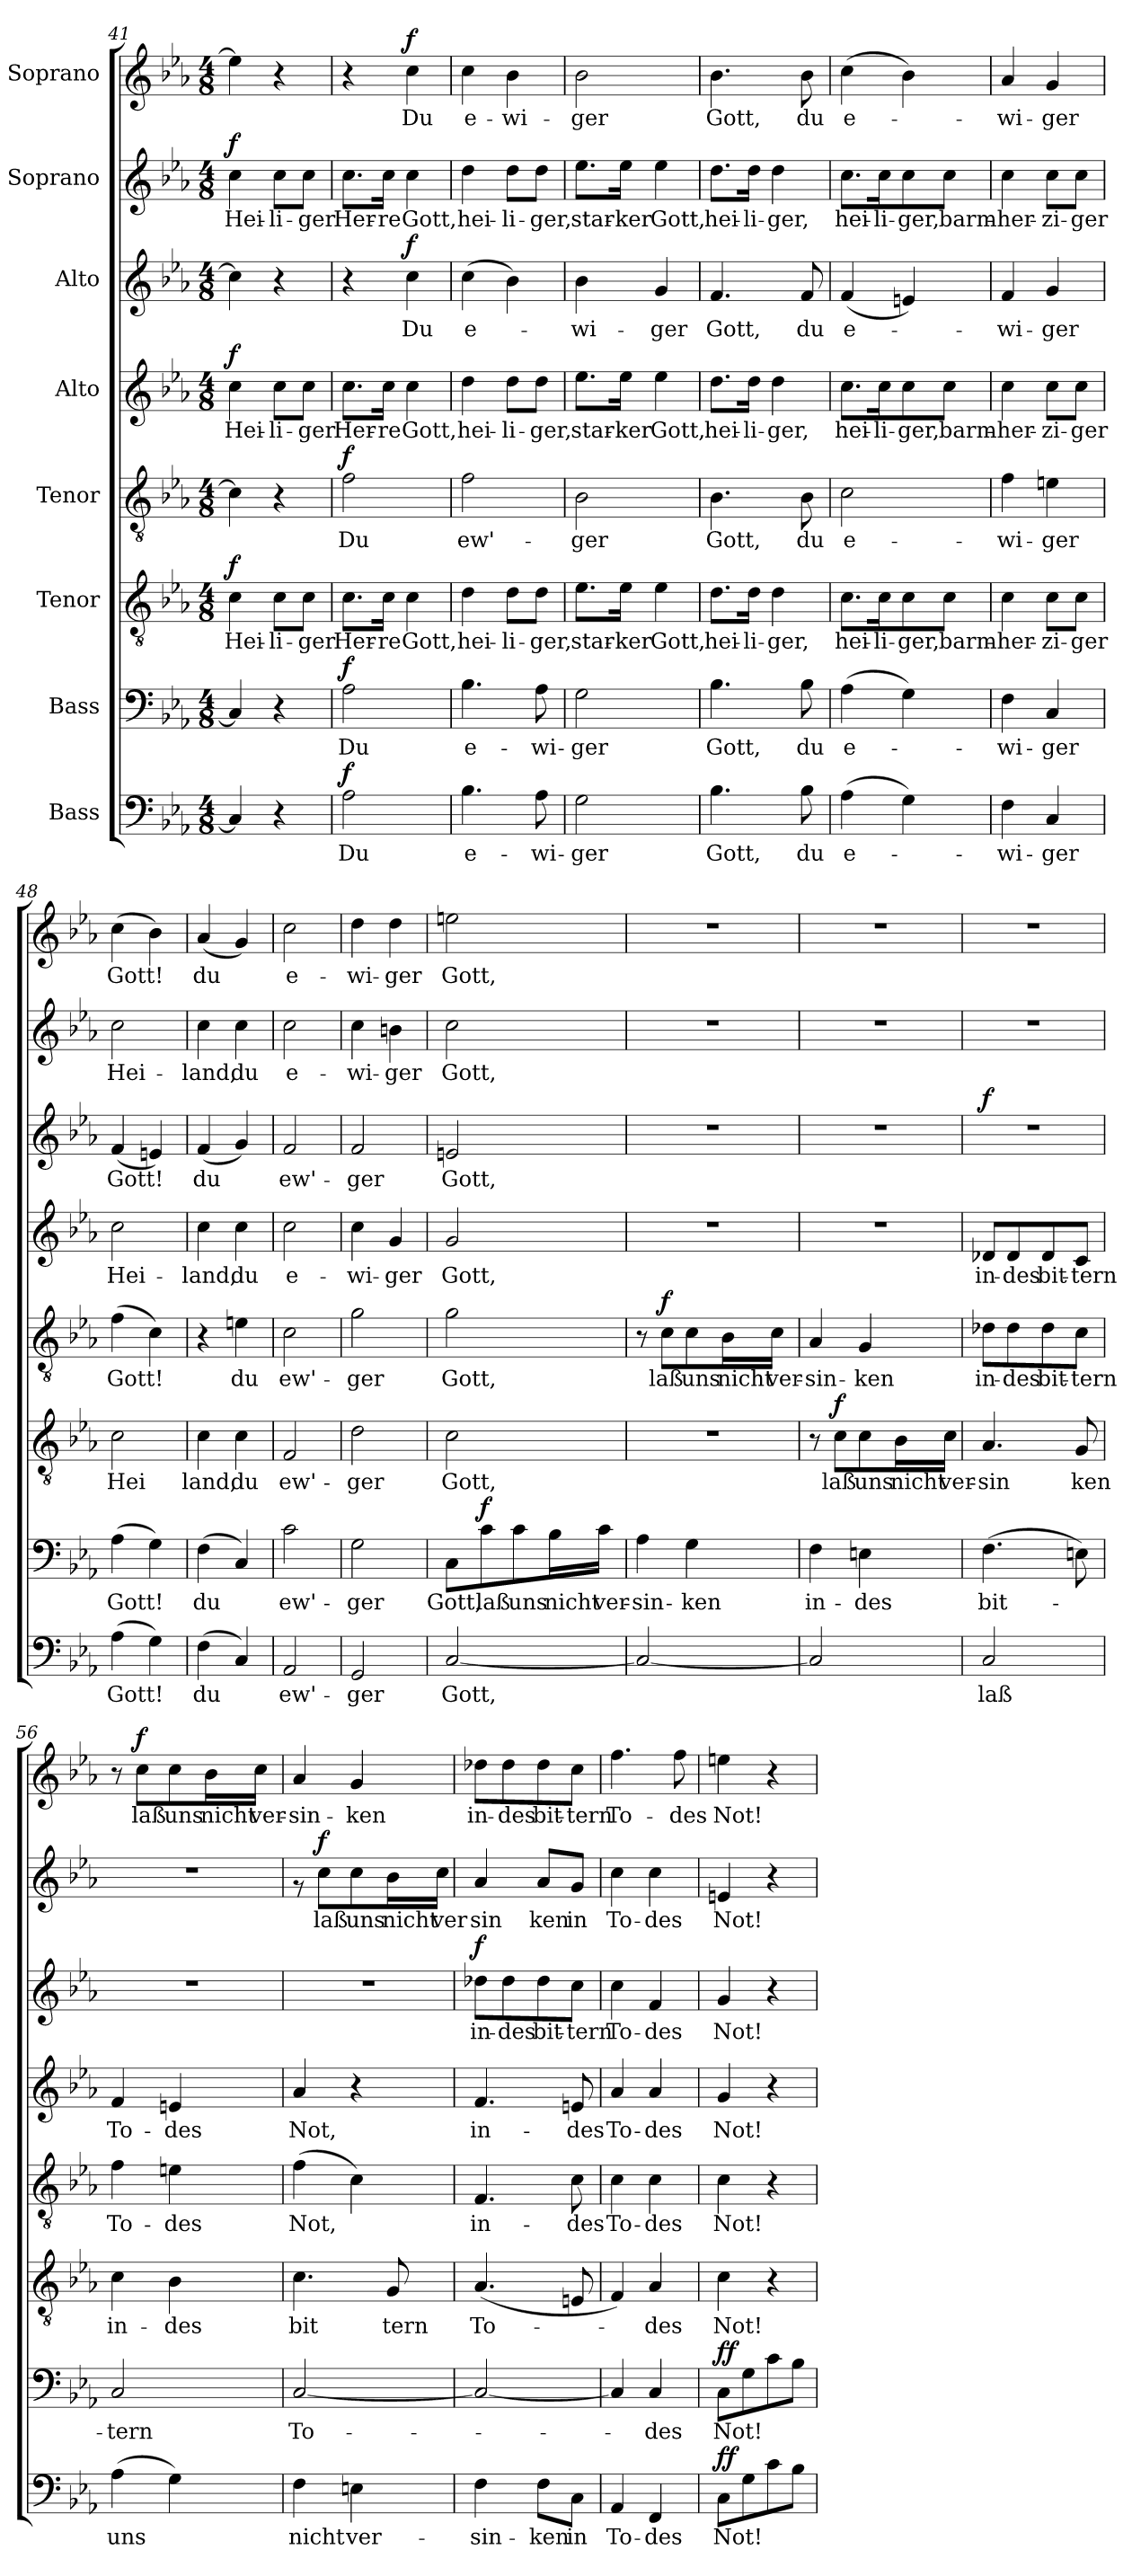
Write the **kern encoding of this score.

**kern	**text	**dynam	**kern	**text	**dynam	**kern	**text	**dynam	**kern	**text	**dynam	**kern	**text	**dynam	**kern	**text	**dynam	**kern	**text	**dynam	**kern	**text	**dynam
*part8	*part8	*part8	*part7	*part7	*part7	*part6	*part6	*part6	*part5	*part5	*part5	*part4	*part4	*part4	*part3	*part3	*part3	*part2	*part2	*part2	*part1	*part1	*part1
*staff8	*staff8	*staff8	*staff7	*staff7	*staff7	*staff6	*staff6	*staff6	*staff5	*staff5	*staff5	*staff4	*staff4	*staff4	*staff3	*staff3	*staff3	*staff2	*staff2	*staff2	*staff1	*staff1	*staff1
*I"Bass	*	*	*I"Bass	*	*	*I"Tenor	*	*	*I"Tenor	*	*	*I"Alto	*	*	*I"Alto	*	*	*I"Soprano	*	*	*I"Soprano	*	*
*clefF4	*	*	*clefF4	*	*	*clefGv2	*	*	*clefGv2	*	*	*clefG2	*	*	*clefG2	*	*	*clefG2	*	*	*clefG2	*	*
*k[b-e-a-]	*	*	*k[b-e-a-]	*	*	*k[b-e-a-]	*	*	*k[b-e-a-]	*	*	*k[b-e-a-]	*	*	*k[b-e-a-]	*	*	*k[b-e-a-]	*	*	*k[b-e-a-]	*	*
*E-:	*	*	*E-:	*	*	*E-:	*	*	*E-:	*	*	*E-:	*	*	*E-:	*	*	*E-:	*	*	*E-:	*	*
*M4/8	*	*	*M4/8	*	*	*M4/8	*	*	*M4/8	*	*	*M4/8	*	*	*M4/8	*	*	*M4/8	*	*	*M4/8	*	*
=41	=41	=41	=41	=41	=41	=41	=41	=41	=41	=41	=41	=41	=41	=41	=41	=41	=41	=41	=41	=41	=41	=41	=41
!	!	!	!	!	!	!	!LO:LY:b	!LO:DY:a	!	!	!	!	!LO:LY:b	!LO:DY:a	!	!	!	!	!LO:LY:b	!LO:DY:a	!	!	!
4C/]	.	.	4C/]	.	.	4c\	Hei-	f	4c\]	.	.	4cc\	Hei-	f	4cc\]	.	.	4cc\	Hei-	f	4ee\]	.	.
!	!	!	!	!	!	!	!LO:LY:b	!	!	!	!	!	!LO:LY:b	!	!	!	!	!	!LO:LY:b	!	!	!	!
4r	.	.	4r	.	.	8c\L	-li-	.	4r	.	.	8cc\L	-li-	.	4r	.	.	8cc\L	-li-	.	4r	.	.
!	!	!	!	!	!	!	!LO:LY:b	!	!	!	!	!	!LO:LY:b	!	!	!	!	!	!LO:LY:b	!	!	!	!
.	.	.	.	.	.	8c\J	-ger	.	.	.	.	8cc\J	-ger	.	.	.	.	8cc\J	-ger	.	.	.	.
=42	=42	=42	=42	=42	=42	=42	=42	=42	=42	=42	=42	=42	=42	=42	=42	=42	=42	=42	=42	=42	=42	=42	=42
!	!LO:LY:b	!LO:DY:a	!	!LO:LY:b	!LO:DY:a	!	!LO:LY:b	!	!	!LO:LY:b	!LO:DY:a	!	!LO:LY:b	!	!	!	!	!	!LO:LY:b	!	!	!	!
2A-\	Du	f	2A-\	Du	f	8.c\L	Her-	.	2f\	Du	f	8.cc\L	Her-	.	4r	.	.	8.cc\L	Her-	.	4r	.	.
!	!	!	!	!	!	!	!LO:LY:b	!	!	!	!	!	!LO:LY:b	!	!	!	!	!	!LO:LY:b	!	!	!	!
.	.	.	.	.	.	16c\Jk	-re	.	.	.	.	16cc\Jk	-re	.	.	.	.	16cc\Jk	-re	.	.	.	.
!	!	!	!	!	!	!	!LO:LY:b	!	!	!	!	!	!LO:LY:b	!	!	!LO:LY:b	!LO:DY:a	!	!LO:LY:b	!	!	!LO:LY:b	!LO:DY:a
.	.	.	.	.	.	4c\	Gott,	.	.	.	.	4cc\	Gott,	.	4cc\	Du	f	4cc\	Gott,	.	4cc\	Du	f
=43	=43	=43	=43	=43	=43	=43	=43	=43	=43	=43	=43	=43	=43	=43	=43	=43	=43	=43	=43	=43	=43	=43	=43
!	!LO:LY:b	!	!	!LO:LY:b	!	!	!LO:LY:b	!	!	!LO:LY:b	!	!	!LO:LY:b	!	!	!LO:LY:b	!	!	!LO:LY:b	!	!	!LO:LY:b	!
4.B-\	e-	.	4.B-\	e-	.	4d\	hei-	.	2f\	ew'-	.	4dd\	hei-	.	(>4cc\	e-	.	4dd\	hei-	.	4cc\	e-	.
!	!	!	!	!	!	!	!LO:LY:b	!	!	!	!	!	!LO:LY:b	!	!	!	!	!	!LO:LY:b	!	!	!LO:LY:b	!
.	.	.	.	.	.	8d\L	-li-	.	.	.	.	8dd\L	-li-	.	4b-\)	.	.	8dd\L	-li-	.	4b-\	-wi-	.
!	!LO:LY:b	!	!	!LO:LY:b	!	!	!LO:LY:b	!	!	!	!	!	!LO:LY:b	!	!	!	!	!	!LO:LY:b	!	!	!	!
8A-\	-wi-	.	8A-\	-wi-	.	8d\J	-ger,	.	.	.	.	8dd\J	-ger,	.	.	.	.	8dd\J	-ger,	.	.	.	.
=44	=44	=44	=44	=44	=44	=44	=44	=44	=44	=44	=44	=44	=44	=44	=44	=44	=44	=44	=44	=44	=44	=44	=44
!	!LO:LY:b	!	!	!LO:LY:b	!	!	!LO:LY:b	!	!	!LO:LY:b	!	!	!LO:LY:b	!	!	!LO:LY:b	!	!	!LO:LY:b	!	!	!LO:LY:b	!
2G\	-ger	.	2G\	-ger	.	8.e-\L	star-	.	2B-\	-ger	.	8.ee-\L	star-	.	4b-\	-wi-	.	8.ee-\L	star-	.	2b-\	-ger	.
!	!	!	!	!	!	!	!LO:LY:b	!	!	!	!	!	!LO:LY:b	!	!	!	!	!	!LO:LY:b	!	!	!	!
.	.	.	.	.	.	16e-\Jk	-ker	.	.	.	.	16ee-\Jk	-ker	.	.	.	.	16ee-\Jk	-ker	.	.	.	.
!	!	!	!	!	!	!	!LO:LY:b	!	!	!	!	!	!LO:LY:b	!	!	!LO:LY:b	!	!	!LO:LY:b	!	!	!	!
.	.	.	.	.	.	4e-\	Gott,	.	.	.	.	4ee-\	Gott,	.	4g/	-ger	.	4ee-\	Gott,	.	.	.	.
=45	=45	=45	=45	=45	=45	=45	=45	=45	=45	=45	=45	=45	=45	=45	=45	=45	=45	=45	=45	=45	=45	=45	=45
!	!LO:LY:b	!	!	!LO:LY:b	!	!	!LO:LY:b	!	!	!LO:LY:b	!	!	!LO:LY:b	!	!	!LO:LY:b	!	!	!LO:LY:b	!	!	!LO:LY:b	!
4.B-\	Gott,	.	4.B-\	Gott,	.	8.d\L	hei-	.	4.B-\	Gott,	.	8.dd\L	hei-	.	4.f/	Gott,	.	8.dd\L	hei-	.	4.b-\	Gott,	.
!	!	!	!	!	!	!	!LO:LY:b	!	!	!	!	!	!LO:LY:b	!	!	!	!	!	!LO:LY:b	!	!	!	!
.	.	.	.	.	.	16d\Jk	-li-	.	.	.	.	16dd\Jk	-li-	.	.	.	.	16dd\Jk	-li-	.	.	.	.
!	!	!	!	!	!	!	!LO:LY:b	!	!	!	!	!	!LO:LY:b	!	!	!	!	!	!LO:LY:b	!	!	!	!
.	.	.	.	.	.	4d\	-ger,	.	.	.	.	4dd\	-ger,	.	.	.	.	4dd\	-ger,	.	.	.	.
!	!LO:LY:b	!	!	!LO:LY:b	!	!	!	!	!	!LO:LY:b	!	!	!	!	!	!LO:LY:b	!	!	!	!	!	!LO:LY:b	!
8B-\	du	.	8B-\	du	.	.	.	.	8B-\	du	.	.	.	.	8f/	du	.	.	.	.	8b-\	du	.
!!LO:PB:g=z
=46	=46	=46	=46	=46	=46	=46	=46	=46	=46	=46	=46	=46	=46	=46	=46	=46	=46	=46	=46	=46	=46	=46	=46
!	!LO:LY:b	!	!	!LO:LY:b	!	!	!LO:LY:b	!	!	!LO:LY:b	!	!	!LO:LY:b	!	!	!LO:LY:b	!	!	!LO:LY:b	!	!	!LO:LY:b	!
(>4A-\	e-	.	(>4A-\	e-	.	8.c\L	hei-	.	2c\	e-	.	8.cc\L	hei-	.	(<4f/	e-	.	8.cc\L	hei-	.	(>4cc\	e-	.
!	!	!	!	!	!	!	!LO:LY:b	!	!	!	!	!	!LO:LY:b	!	!	!	!	!	!LO:LY:b	!	!	!	!
.	.	.	.	.	.	16c\K	-li-	.	.	.	.	16cc\K	-li-	.	.	.	.	16cc\K	-li-	.	.	.	.
!	!	!	!	!	!	!	!LO:LY:b	!	!	!	!	!	!LO:LY:b	!	!	!	!	!	!LO:LY:b	!	!	!	!
4G\)	.	.	4G\)	.	.	8c\	-ger,	.	.	.	.	8cc\	-ger,	.	4en/)	.	.	8cc\	-ger,	.	4b-\)	.	.
!	!	!	!	!	!	!	!LO:LY:b	!	!	!	!	!	!LO:LY:b	!	!	!	!	!	!LO:LY:b	!	!	!	!
.	.	.	.	.	.	8c\J	barm-	.	.	.	.	8cc\J	barm-	.	.	.	.	8cc\J	barm-	.	.	.	.
=47	=47	=47	=47	=47	=47	=47	=47	=47	=47	=47	=47	=47	=47	=47	=47	=47	=47	=47	=47	=47	=47	=47	=47
!	!LO:LY:b	!	!	!LO:LY:b	!	!	!LO:LY:b	!	!	!LO:LY:b	!	!	!LO:LY:b	!	!	!LO:LY:b	!	!	!LO:LY:b	!	!	!LO:LY:b	!
4F\	-wi-	.	4F\	-wi-	.	4c\	-her-	.	4f\	-wi-	.	4cc\	-her-	.	4f/	-wi-	.	4cc\	-her-	.	4a-/	-wi-	.
!	!LO:LY:b	!	!	!LO:LY:b	!	!	!LO:LY:b	!	!	!LO:LY:b	!	!	!LO:LY:b	!	!	!LO:LY:b	!	!	!LO:LY:b	!	!	!LO:LY:b	!
4C/	-ger	.	4C/	-ger	.	8c\L	-zi-	.	4en\	-ger	.	8cc\L	-zi-	.	4g/	-ger	.	8cc\L	-zi-	.	4g/	-ger	.
!	!	!	!	!	!	!	!LO:LY:b	!	!	!	!	!	!LO:LY:b	!	!	!	!	!	!LO:LY:b	!	!	!	!
.	.	.	.	.	.	8c\J	-ger	.	.	.	.	8cc\J	-ger	.	.	.	.	8cc\J	-ger	.	.	.	.
=48	=48	=48	=48	=48	=48	=48	=48	=48	=48	=48	=48	=48	=48	=48	=48	=48	=48	=48	=48	=48	=48	=48	=48
!	!LO:LY:b	!	!	!LO:LY:b	!	!	!LO:LY:b	!	!	!LO:LY:b	!	!	!LO:LY:b	!	!	!LO:LY:b	!	!	!LO:LY:b	!	!	!LO:LY:b	!
(>4A-\	Gott!	.	(>4A-\	Gott!	.	2c\	Hei	.	(>4f\	Gott!	.	2cc\	Hei-	.	(<4f/	Gott!	.	2cc\	Hei-	.	(>4cc\	Gott!	.
4G\)	.	.	4G\)	.	.	.	.	.	4c\)	.	.	.	.	.	4en/)	.	.	.	.	.	4b-\)	.	.
=49	=49	=49	=49	=49	=49	=49	=49	=49	=49	=49	=49	=49	=49	=49	=49	=49	=49	=49	=49	=49	=49	=49	=49
!	!LO:LY:b	!	!	!LO:LY:b	!	!	!LO:LY:b	!	!	!	!	!	!LO:LY:b	!	!	!LO:LY:b	!	!	!LO:LY:b	!	!	!LO:LY:b	!
(>4F\	du	.	(>4F\	du	.	4c\	land,	.	4r	.	.	4cc\	-land,	.	(<4f/	du	.	4cc\	-land,	.	(<4a-/	du	.
!	!	!	!	!	!	!	!LO:LY:b	!	!	!LO:LY:b	!	!	!LO:LY:b	!	!	!	!	!	!LO:LY:b	!	!	!	!
4C/)	.	.	4C/)	.	.	4c\	du	.	4en\	du	.	4cc\	du	.	4g/)	.	.	4cc\	du	.	4g/)	.	.
=50	=50	=50	=50	=50	=50	=50	=50	=50	=50	=50	=50	=50	=50	=50	=50	=50	=50	=50	=50	=50	=50	=50	=50
!	!LO:LY:b	!	!	!LO:LY:b	!	!	!LO:LY:b	!	!	!LO:LY:b	!	!	!LO:LY:b	!	!	!LO:LY:b	!	!	!LO:LY:b	!	!	!LO:LY:b	!
2AA-/	ew'-	.	2c\	ew'-	.	2F/	ew'-	.	2c\	ew'-	.	2cc\	e-	.	2f/	ew'-	.	2cc\	e-	.	2cc\	e-	.
=51	=51	=51	=51	=51	=51	=51	=51	=51	=51	=51	=51	=51	=51	=51	=51	=51	=51	=51	=51	=51	=51	=51	=51
!	!LO:LY:b	!	!	!LO:LY:b	!	!	!LO:LY:b	!	!	!LO:LY:b	!	!	!LO:LY:b	!	!	!LO:LY:b	!	!	!LO:LY:b	!	!	!LO:LY:b	!
2GG/	-ger	.	2G\	-ger	.	2d\	-ger	.	2g\	-ger	.	4cc\	-wi-	.	2f/	-ger	.	4cc\	-wi-	.	4dd\	-wi-	.
!	!	!	!	!	!	!	!	!	!	!	!	!	!LO:LY:b	!	!	!	!	!	!LO:LY:b	!	!	!LO:LY:b	!
.	.	.	.	.	.	.	.	.	.	.	.	4g/	-ger	.	.	.	.	4bn\	-ger	.	4dd\	-ger	.
=52	=52	=52	=52	=52	=52	=52	=52	=52	=52	=52	=52	=52	=52	=52	=52	=52	=52	=52	=52	=52	=52	=52	=52
!	!LO:LY:b	!	!	!LO:LY:b	!	!	!LO:LY:b	!	!	!LO:LY:b	!	!	!LO:LY:b	!	!	!LO:LY:b	!	!	!LO:LY:b	!	!	!LO:LY:b	!
[2C/	Gott,	.	8C\L	Gott,	.	2c\	Gott,	.	2g\	Gott,	.	2g/	Gott,	.	2en/	Gott,	.	2cc\	Gott,	.	2een\	Gott,	.
!	!	!	!	!LO:LY:b	!LO:DY:a	!	!	!	!	!	!	!	!	!	!	!	!	!	!	!	!	!	!
.	.	.	8c\	laß	f	.	.	.	.	.	.	.	.	.	.	.	.	.	.	.	.	.	.
!	!	!	!	!LO:LY:b	!	!	!	!	!	!	!	!	!	!	!	!	!	!	!	!	!	!	!
.	.	.	8c\	uns	.	.	.	.	.	.	.	.	.	.	.	.	.	.	.	.	.	.	.
!	!	!	!	!LO:LY:b	!	!	!	!	!	!	!	!	!	!	!	!	!	!	!	!	!	!	!
.	.	.	16B-\L	nicht	.	.	.	.	.	.	.	.	.	.	.	.	.	.	.	.	.	.	.
!	!	!	!	!LO:LY:b	!	!	!	!	!	!	!	!	!	!	!	!	!	!	!	!	!	!	!
.	.	.	16c\JJ	ver-	.	.	.	.	.	.	.	.	.	.	.	.	.	.	.	.	.	.	.
=53	=53	=53	=53	=53	=53	=53	=53	=53	=53	=53	=53	=53	=53	=53	=53	=53	=53	=53	=53	=53	=53	=53	=53
!	!	!	!	!LO:LY:b	!	!	!	!	!	!	!	!	!	!	!	!	!	!	!	!	!	!	!
2C/_	.	.	4A-\	-sin-	.	2r	.	.	8r	.	.	2r	.	.	2r	.	.	2r	.	.	2r	.	.
!	!	!	!	!	!	!	!	!	!	!LO:LY:b	!LO:DY:a	!	!	!	!	!	!	!	!	!	!	!	!
.	.	.	.	.	.	.	.	.	8c\L	laß	f	.	.	.	.	.	.	.	.	.	.	.	.
!	!	!	!	!LO:LY:b	!	!	!	!	!	!LO:LY:b	!	!	!	!	!	!	!	!	!	!	!	!	!
.	.	.	4G\	-ken	.	.	.	.	8c\	uns	.	.	.	.	.	.	.	.	.	.	.	.	.
!	!	!	!	!	!	!	!	!	!	!LO:LY:b	!	!	!	!	!	!	!	!	!	!	!	!	!
.	.	.	.	.	.	.	.	.	16B-\L	nicht	.	.	.	.	.	.	.	.	.	.	.	.	.
!	!	!	!	!	!	!	!	!	!	!LO:LY:b	!	!	!	!	!	!	!	!	!	!	!	!	!
.	.	.	.	.	.	.	.	.	16c\JJ	ver-	.	.	.	.	.	.	.	.	.	.	.	.	.
!!LO:PB:g=z
=54	=54	=54	=54	=54	=54	=54	=54	=54	=54	=54	=54	=54	=54	=54	=54	=54	=54	=54	=54	=54	=54	=54	=54
!	!	!	!	!LO:LY:b	!	!	!	!	!	!LO:LY:b	!	!	!	!	!	!	!	!	!	!	!	!	!
2C/]	.	.	4F\	in-	.	8r	.	.	4A-/	-sin-	.	2r	.	.	2r	.	.	2r	.	.	2r	.	.
!	!	!	!	!	!	!	!LO:LY:b	!LO:DY:a	!	!	!	!	!	!	!	!	!	!	!	!	!	!	!
.	.	.	.	.	.	8c\L	laß	f	.	.	.	.	.	.	.	.	.	.	.	.	.	.	.
!	!	!	!	!LO:LY:b	!	!	!LO:LY:b	!	!	!LO:LY:b	!	!	!	!	!	!	!	!	!	!	!	!	!
.	.	.	4En\	-des	.	8c\	uns	.	4G/	-ken	.	.	.	.	.	.	.	.	.	.	.	.	.
!	!	!	!	!	!	!	!LO:LY:b	!	!	!	!	!	!	!	!	!	!	!	!	!	!	!	!
.	.	.	.	.	.	16B-\L	nicht	.	.	.	.	.	.	.	.	.	.	.	.	.	.	.	.
!	!	!	!	!	!	!	!LO:LY:b	!	!	!	!	!	!	!	!	!	!	!	!	!	!	!	!
.	.	.	.	.	.	16c\JJ	ver-	.	.	.	.	.	.	.	.	.	.	.	.	.	.	.	.
=55	=55	=55	=55	=55	=55	=55	=55	=55	=55	=55	=55	=55	=55	=55	=55	=55	=55	=55	=55	=55	=55	=55	=55
!	!LO:LY:b	!	!	!LO:LY:b	!	!	!LO:LY:b	!	!	!LO:LY:b	!	!	!LO:LY:b	!	!	!	!LO:DY:b	!	!	!	!	!	!
2C/	laß	.	(>4.F\	bit-	.	4.A-/	-sin	.	8d-X\L	in-	.	8d-X/L	in-	.	2r	.	f	2r	.	.	2r	.	.
!	!	!	!	!	!	!	!	!	!	!LO:LY:b	!	!	!LO:LY:b	!	!	!	!	!	!	!	!	!	!
.	.	.	.	.	.	.	.	.	8d-\	-des	.	8d-/	-des	.	.	.	.	.	.	.	.	.	.
!	!	!	!	!	!	!	!	!	!	!LO:LY:b	!	!	!LO:LY:b	!	!	!	!	!	!	!	!	!	!
.	.	.	.	.	.	.	.	.	8d-\	bit-	.	8d-/	bit-	.	.	.	.	.	.	.	.	.	.
!	!	!	!	!	!	!	!LO:LY:b	!	!	!LO:LY:b	!	!	!LO:LY:b	!	!	!	!	!	!	!	!	!	!
.	.	.	8En\)	.	.	8G/	ken	.	8c\J	-tern	.	8c/J	-tern	.	.	.	.	.	.	.	.	.	.
=56	=56	=56	=56	=56	=56	=56	=56	=56	=56	=56	=56	=56	=56	=56	=56	=56	=56	=56	=56	=56	=56	=56	=56
!	!LO:LY:b	!	!	!LO:LY:b	!	!	!LO:LY:b	!	!	!LO:LY:b	!	!	!LO:LY:b	!	!	!	!	!	!	!	!	!	!
(>4A-\	uns	.	2C/	-tern	.	4c\	in-	.	4f\	To-	.	4f/	To-	.	2r	.	.	2r	.	.	8r	.	.
!	!	!	!	!	!	!	!	!	!	!	!	!	!	!	!	!	!	!	!	!	!	!LO:LY:b	!LO:DY:a
.	.	.	.	.	.	.	.	.	.	.	.	.	.	.	.	.	.	.	.	.	8cc\L	laß	f
!	!	!	!	!	!	!	!LO:LY:b	!	!	!LO:LY:b	!	!	!LO:LY:b	!	!	!	!	!	!	!	!	!LO:LY:b	!
4G\)	.	.	.	.	.	4B-\	-des	.	4en\	-des	.	4en/	-des	.	.	.	.	.	.	.	8cc\	uns	.
!	!	!	!	!	!	!	!	!	!	!	!	!	!	!	!	!	!	!	!	!	!	!LO:LY:b	!
.	.	.	.	.	.	.	.	.	.	.	.	.	.	.	.	.	.	.	.	.	16b-\L	nicht	.
!	!	!	!	!	!	!	!	!	!	!	!	!	!	!	!	!	!	!	!	!	!	!LO:LY:b	!
.	.	.	.	.	.	.	.	.	.	.	.	.	.	.	.	.	.	.	.	.	16cc\JJ	ver-	.
=57	=57	=57	=57	=57	=57	=57	=57	=57	=57	=57	=57	=57	=57	=57	=57	=57	=57	=57	=57	=57	=57	=57	=57
!	!LO:LY:b	!	!	!LO:LY:b	!	!	!LO:LY:b	!	!	!LO:LY:b	!	!	!LO:LY:b	!	!	!	!	!	!	!	!	!LO:LY:b	!
4F\	nicht	.	[2C/	To-	.	4.c\	bit	.	(>4f\	Not,	.	4a-/	Not,	.	2r	.	.	8rg	.	.	4a-/	-sin-	.
!	!	!	!	!	!	!	!	!	!	!	!	!	!	!	!	!	!	!	!LO:LY:b	!LO:DY:a	!	!	!
.	.	.	.	.	.	.	.	.	.	.	.	.	.	.	.	.	.	8cc\L	laß	f	.	.	.
!	!LO:LY:b	!	!	!	!	!	!	!	!	!	!	!	!	!	!	!	!	!	!LO:LY:b	!	!	!LO:LY:b	!
4En\	ver-	.	.	.	.	.	.	.	4c\)	.	.	4r	.	.	.	.	.	8cc\	uns	.	4g/	-ken	.
!	!	!	!	!	!	!	!LO:LY:b	!	!	!	!	!	!	!	!	!	!	!	!LO:LY:b	!	!	!	!
.	.	.	.	.	.	8G/	tern	.	.	.	.	.	.	.	.	.	.	16b-\L	nicht	.	.	.	.
!	!	!	!	!	!	!	!	!	!	!	!	!	!	!	!	!	!	!	!LO:LY:b	!	!	!	!
.	.	.	.	.	.	.	.	.	.	.	.	.	.	.	.	.	.	16cc\JJ	ver	.	.	.	.
=58	=58	=58	=58	=58	=58	=58	=58	=58	=58	=58	=58	=58	=58	=58	=58	=58	=58	=58	=58	=58	=58	=58	=58
!	!LO:LY:b	!	!	!	!	!	!LO:LY:b	!	!	!LO:LY:b	!	!	!LO:LY:b	!	!	!LO:LY:b	!LO:DY:a	!	!LO:LY:b	!	!	!LO:LY:b	!
4F\	-sin-	.	2C/_	.	.	(<4.A-/	To-	.	4.F/	in-	.	4.f/	in-	.	8dd-X\L	in-	f	4a-/	sin	.	8dd-X\L	in-	.
!	!	!	!	!	!	!	!	!	!	!	!	!	!	!	!	!LO:LY:b	!	!	!	!	!	!LO:LY:b	!
.	.	.	.	.	.	.	.	.	.	.	.	.	.	.	8dd-\	-des	.	.	.	.	8dd-\	-des	.
!	!LO:LY:b	!	!	!	!	!	!	!	!	!	!	!	!	!	!	!LO:LY:b	!	!	!LO:LY:b	!	!	!LO:LY:b	!
8F\L	-ken	.	.	.	.	.	.	.	.	.	.	.	.	.	8dd-\	bit-	.	8a-/L	ken	.	8dd-\	bit-	.
!	!LO:LY:b	!	!	!	!	!	!	!	!	!LO:LY:b	!	!	!LO:LY:b	!	!	!LO:LY:b	!	!	!LO:LY:b	!	!	!LO:LY:b	!
8C\J	in	.	.	.	.	8En/	.	.	8c\	-des	.	8en/	-des	.	8cc\J	-tern	.	8g/J	in	.	8cc\J	-tern	.
=59	=59	=59	=59	=59	=59	=59	=59	=59	=59	=59	=59	=59	=59	=59	=59	=59	=59	=59	=59	=59	=59	=59	=59
!	!LO:LY:b	!	!	!	!	!	!	!	!	!LO:LY:b	!	!	!LO:LY:b	!	!	!LO:LY:b	!	!	!LO:LY:b	!	!	!LO:LY:b	!
4AA-/	To-	.	4C/]	.	.	4F/)	.	.	4c\	To-	.	4a-/	To-	.	4cc\	To-	.	4cc\	To-	.	4.ff\	To-	.
!	!LO:LY:b	!	!	!LO:LY:b	!	!	!LO:LY:b	!	!	!LO:LY:b	!	!	!LO:LY:b	!	!	!LO:LY:b	!	!	!LO:LY:b	!	!	!	!
4FF/	-des	.	4C/	-des	.	4A-/	-des	.	4c\	-des	.	4a-/	-des	.	4f/	-des	.	4cc\	-des	.	.	.	.
!	!	!	!	!	!	!	!	!	!	!	!	!	!	!	!	!	!	!	!	!	!	!LO:LY:b	!
.	.	.	.	.	.	.	.	.	.	.	.	.	.	.	.	.	.	.	.	.	8ff\	-des	.
!!LO:PB:g=z
=60	=60	=60	=60	=60	=60	=60	=60	=60	=60	=60	=60	=60	=60	=60	=60	=60	=60	=60	=60	=60	=60	=60	=60
!	!LO:LY:b	!LO:DY:a	!	!LO:LY:b	!LO:DY:a	!	!LO:LY:b	!	!	!LO:LY:b	!	!	!LO:LY:b	!	!	!LO:LY:b	!	!	!LO:LY:b	!	!	!LO:LY:b	!
8C\L	Not!	ff	8C\L	Not!	ff	4c\	Not!	.	4c\	Not!	.	4g/	Not!	.	4g/	Not!	.	4en/	Not!	.	4een\	Not!	.
8G\	.	.	8G\	.	.	.	.	.	.	.	.	.	.	.	.	.	.	.	.	.	.	.	.
8c\	.	.	8c\	.	.	4r	.	.	4r	.	.	4r	.	.	4r	.	.	4r	.	.	4r	.	.
8B-\J	.	.	8B-\J	.	.	.	.	.	.	.	.	.	.	.	.	.	.	.	.	.	.	.	.
=	=	=	=	=	=	=	=	=	=	=	=	=	=	=	=	=	=	=	=	=	=	=	=
*-	*-	*-	*-	*-	*-	*-	*-	*-	*-	*-	*-	*-	*-	*-	*-	*-	*-	*-	*-	*-	*-	*-	*-
